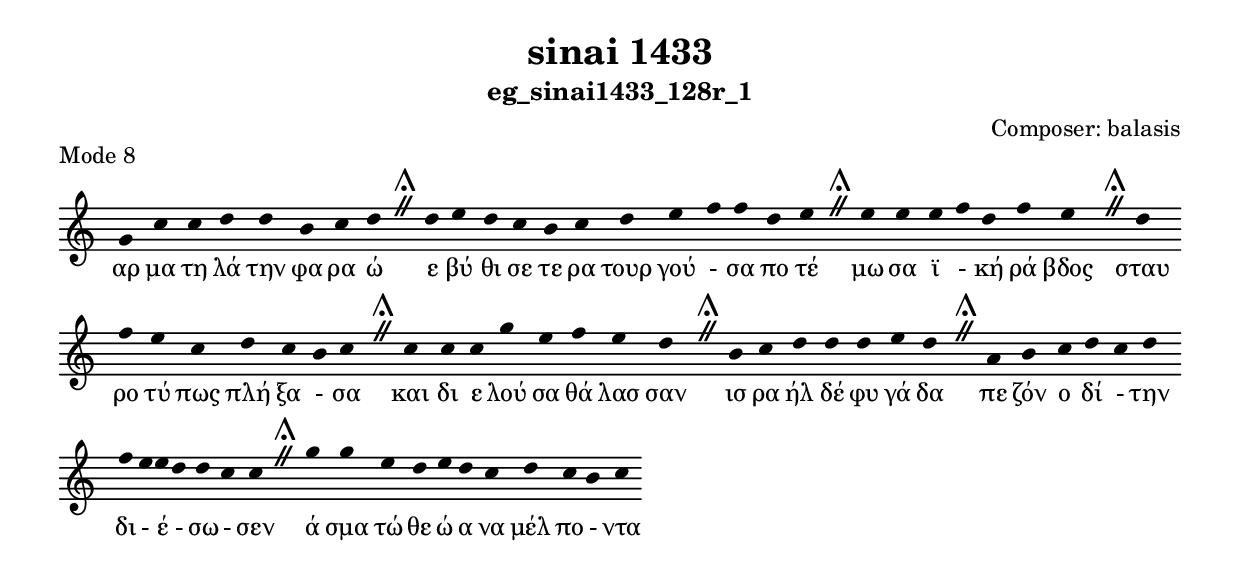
\include "gregorian.ly"

	\header {
 	  title = "sinai 1433"
	  subtitle = "eg_sinai1433_128r_1"
	  composer = "Composer: balasis"
	  piece = "Mode 8"
	}

	chant = {
	  g'4 c''4 c''4 d''4 d''4 b'4 c''4 d''4 \divisioMaior
 d''4 e''4 d''4 c''4 b'4 c''4 d''4 e''4 f''4 f''4 d''4 e''4 \divisioMaior
 e''4 e''4 e''4 f''4 d''4 f''4 e''4 \divisioMaior
 d''4 f''4 e''4 c''4 d''4 c''4 b'4 c''4 \divisioMaior
 c''4 c''4 c''4 g''4 e''4 f''4 e''4 d''4 \divisioMaior
 b'4 c''4 d''4 d''4 d''4 e''4 d''4 \divisioMaior
 a'4 b'4 c''4 d''4 c''4 d''4 f''4 e''4 e''4 d''4 d''4 c''4 c''4 \divisioMaior
 g''4 g''4 e''4 d''4 e''4 d''4 c''4 d''4 c''4 b'4 c''4\finalis
	}

	verba = \lyricmode {αρ μα τη λά την φα ρα ώ 
ε βύ θι σε τε ρα τουρ γού - σα πο τέ 
μω σα ϊ - κή ρά βδος 
σταυ ρο τύ πως πλή ξα - σα 
και δι ε λού σα θά λασ σαν 
ισ ρα ήλ δέ φυ γά δα 
πε ζόν ο δί - την δι - έ - σω - σεν 
ά σμα τώ θε ώ α να μέλ πο - ντα 
	}


	\score {
	  \new Staff <<
	  \new Voice = "melody" \chant
	  \new Lyrics = "one" \lyricsto melody \verba
	  >>
	  \layout {
	    \context {
	      \Staff
	      \remove "Time_signature_engraver"
	      \remove "Bar_engraver"
	    }
	    \context {
	      \Voice
	      \remove "Stem_engraver"
	    }
	  }
	}